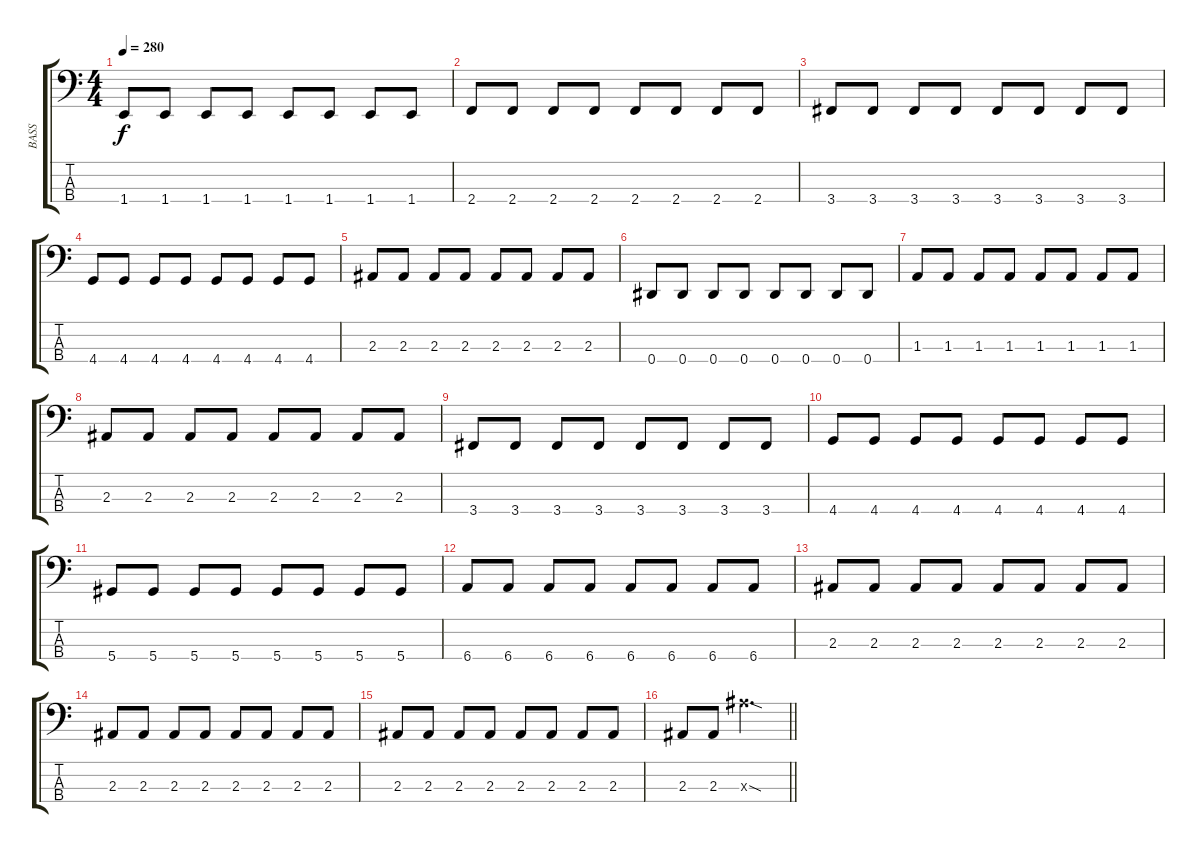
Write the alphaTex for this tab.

\track ("BASS" "BASS") {instrument electricbassfinger}
\staff {score tabs}
\tuning (Gb2 Db2 Ab1 Eb1) {hide}
\ts (4 4)
\tempo 280
\clef f4
\ks c
1.4.8{dy f} 1.4.8 1.4.8 1.4.8 1.4.8 1.4.8 1.4.8 1.4.8 |
2.4.8 2.4.8 2.4.8 2.4.8 2.4.8 2.4.8 2.4.8 2.4.8 |
3.4.8 3.4.8 3.4.8 3.4.8 3.4.8 3.4.8 3.4.8 3.4.8 |
4.4.8 4.4.8 4.4.8 4.4.8 4.4.8 4.4.8 4.4.8 4.4.8 |
2.3.8 2.3.8 2.3.8 2.3.8 2.3.8 2.3.8 2.3.8 2.3.8 |
0.4.8 0.4.8 0.4.8 0.4.8 0.4.8 0.4.8 0.4.8 0.4.8 |
1.3.8 1.3.8 1.3.8 1.3.8 1.3.8 1.3.8 1.3.8 1.3.8 |
2.3.8 2.3.8 2.3.8 2.3.8 2.3.8 2.3.8 2.3.8 2.3.8 |
3.4.8 3.4.8 3.4.8 3.4.8 3.4.8 3.4.8 3.4.8 3.4.8 |
4.4.8 4.4.8 4.4.8 4.4.8 4.4.8 4.4.8 4.4.8 4.4.8 |
5.4.8 5.4.8 5.4.8 5.4.8 5.4.8 5.4.8 5.4.8 5.4.8 |
6.4.8 6.4.8 6.4.8 6.4.8 6.4.8 6.4.8 6.4.8 6.4.8 |
2.3.8 2.3.8 2.3.8 2.3.8 2.3.8 2.3.8 2.3.8 2.3.8 |
2.3.8 2.3.8 2.3.8 2.3.8 2.3.8 2.3.8 2.3.8 2.3.8 |
2.3.8 2.3.8 2.3.8 2.3.8 2.3.8 2.3.8 2.3.8 2.3.8 |
\barLineRight lightlight
2.3.8 2.3.8 14.3{sod x}.2{d}
